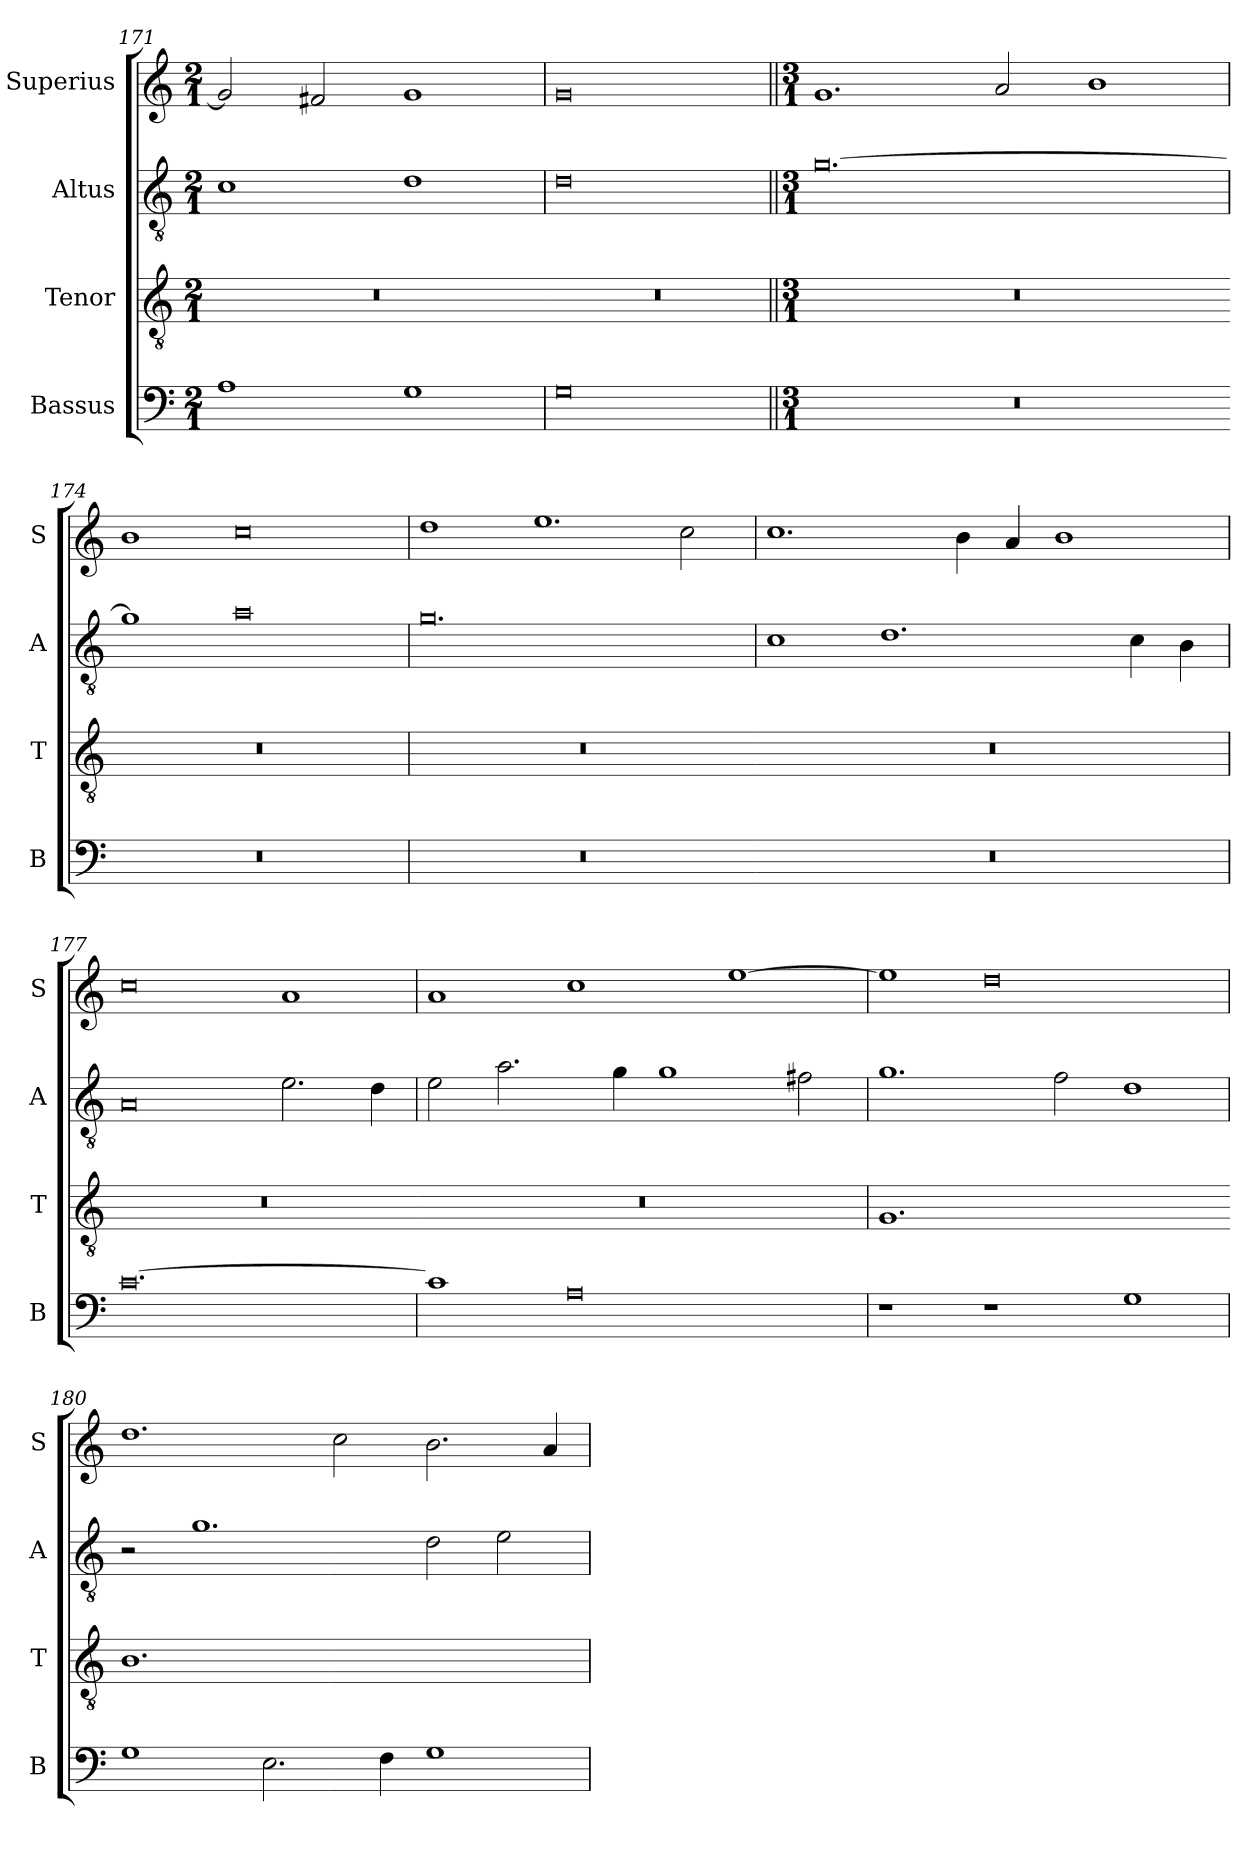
**kern	**kern	**kern	**kern
*part4	*part3	*part2	*part1
*staff4	*staff3	*staff2	*staff1
*I"Bassus	*I"Tenor	*I"Altus	*I"Superius
*I'B	*I'T	*I'A	*I'S
*clefF4	*clefGv2	*clefGv2	*clefG2
*k[]	*k[]	*k[]	*k[]
*M2/1	*M2/1	*M2/1	*M2/1
=171	=171	=171	=171
!	!LO:N:vis=1	!	!
1A	0r	1c	2g/]
.	.	.	2f#X/
1G	.	1d	1g
=172	=172-	=172	=172
!	!LO:N:vis=1	!	!
0G	0r	0d	0g
!!LO:LB:g=z
=173||	=173||	=173||	=173||
*M3/1	*M3/1	*M3/1	*M3/1
!	!LO:N:vis=1.	!	!
0.r	0.r	[0.g	1.g
.	.	.	2a/
.	.	.	1b
=174	=174-	=174	=174
!	!LO:N:vis=1.	!	!
0.r	0.r	1g]	1b
.	.	0a	0cc
=175	=175	=175	=175
!	!LO:N:vis=1.	!	!
0.r	0.r	0.g	1dd
.	.	.	1.ee
.	.	.	2cc\
=176	=176-	=176	=176
!	!LO:N:vis=1.	!	!
0.r	0.r	1c	1.cc
.	.	1.d	.
.	.	.	4b\
.	.	.	4a/
.	.	.	1b
.	.	4c\	.
.	.	4B\	.
=177	=177	=177	=177
!	!LO:N:vis=1.	!	!
[0.c	0.r	0A	0cc
.	.	2.e\	1a
.	.	4d\	.
=178	=178-	=178	=178
!	!LO:N:vis=1.	!	!
1c]	0.r	2e\	1a
.	.	2.a\	.
0A	.	.	1cc
.	.	4g\	.
.	.	1g	.
.	.	.	[1ee
.	.	2f#X\	.
=179	=179	=179	=179
!	!LO:N:vis=1.	!	!
1r	0.G	1.g	1ee]
1r	.	.	0dd
.	.	2f\	.
1G	.	1d	.
=180	=180-	=180	=180
!	!LO:N:vis=1.	!	!
1G	0.B	2r	1.dd
.	.	1.g	.
2.E\	.	.	.
.	.	.	2cc\
4F\	.	.	.
1G	.	2d\	2.b\
.	.	2e\	.
.	.	.	4a/
=	=	=	=
*-	*-	*-	*-
